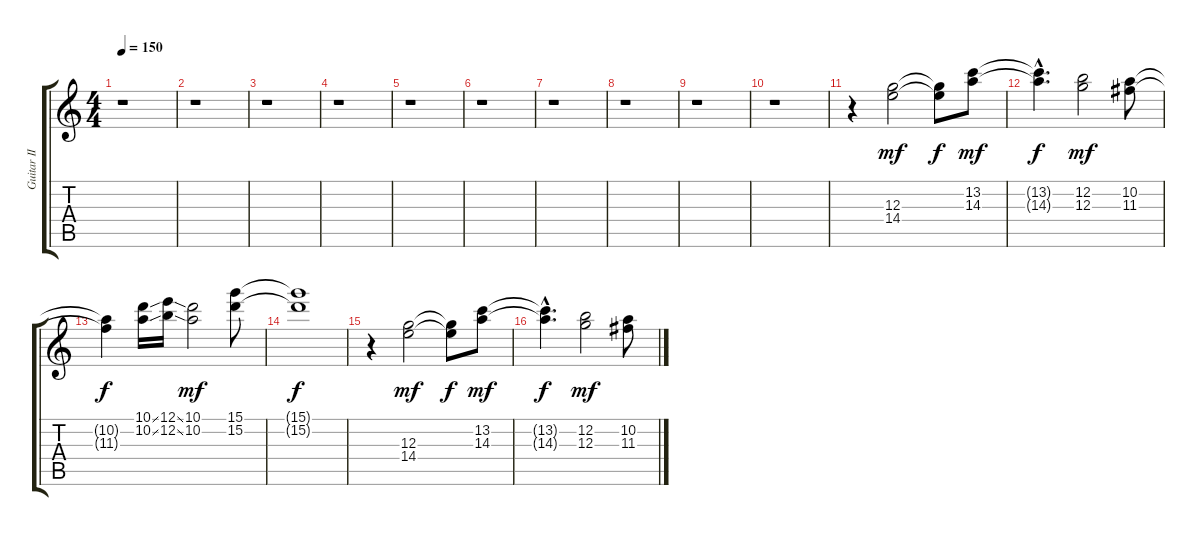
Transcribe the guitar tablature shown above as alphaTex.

\track ("Guitar II" "Guitar II") {instrument distortionguitar}
\staff {score tabs}
\tuning (E4 B3 G3 D3 A2 E2) {hide}
\ts (4 4)
\tempo 150
\clef g2
\ks c
r.1{dy f} |
r.1 |
r.1 |
r.1 |
r.1 |
r.1 |
r.1 |
r.1 |
r.1 |
r.1 |
r.4 (12.3 14.4).2{dy mf} (12.3{t} 14.4{t}).8{dy f} (13.2 14.3).8{dy mf} |
(13.2{hac t} 14.3{hac t}).4{d dy f} (12.2 12.3).2{dy mf} (10.2 11.3).8 |
(10.2{t} 11.3{t}).4{dy f} (10.1{ss} 10.2{ss}).16 (12.1{ss} 12.2{ss}).16 (10.1 10.2).2{dy mf} (15.1 15.2).8 |
(15.1{t} 15.2{t}).1{dy f} |
r.4 (12.3 14.4).2{dy mf} (12.3{t} 14.4{t}).8{dy f} (13.2 14.3).8{dy mf} |
(13.2{hac t} 14.3{hac t}).4{d dy f} (12.2 12.3).2{dy mf} (10.2 11.3).8
